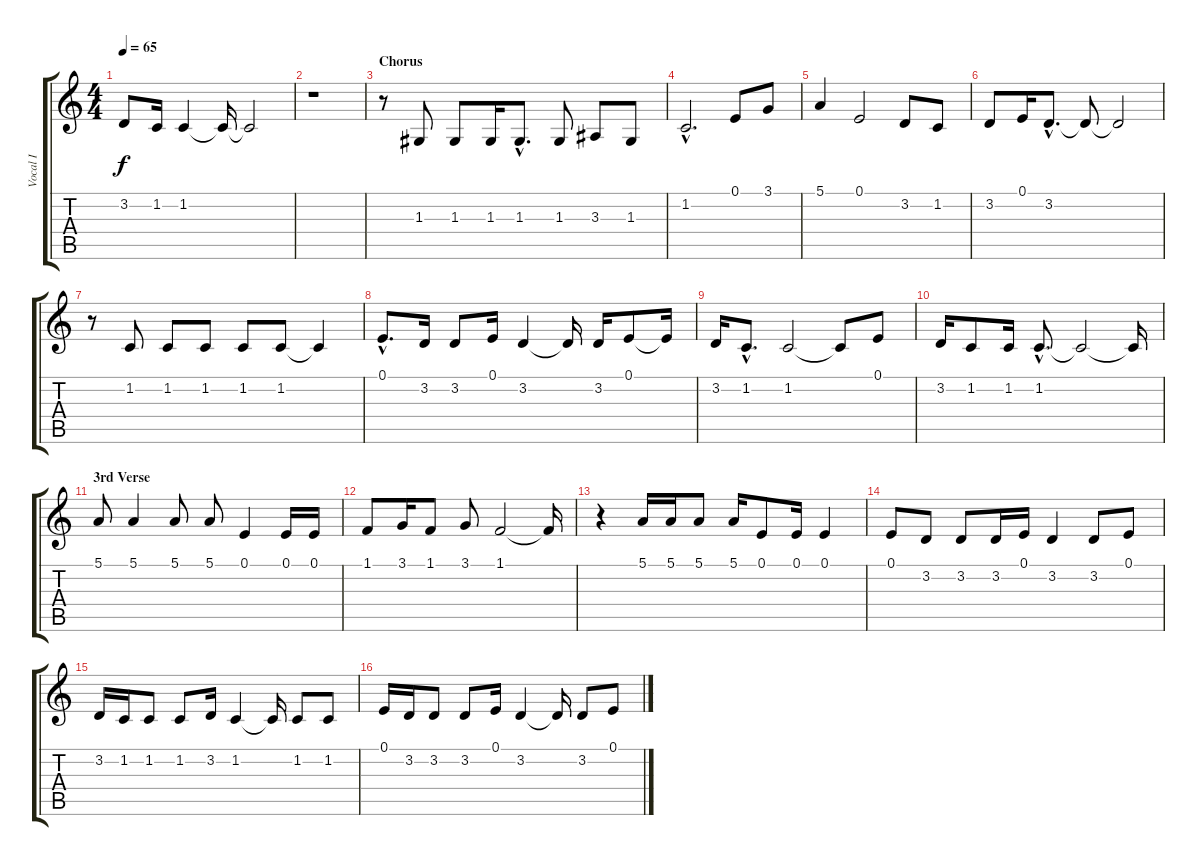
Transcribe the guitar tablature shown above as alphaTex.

\track ("Vocal I" "Vocal I") {instrument flute}
\staff {score tabs}
\tuning (E4 B3 G3 D3 A2 E2) {hide}
\ts (4 4)
\tempo 65
\clef g2
\ks c
3.2.8{dy f} 1.2.16 1.2.4 1.2{t}.16 1.2{t}.2 |
r.1 |
\section ("" "Chorus")
r.8 1.3.8 1.3.8 1.3.16 1.3{hac}.8{d} 1.3.8 3.3.8 1.3.8 |
1.2{hac}.2{d} 0.1.8 3.1.8 |
5.1.4 0.1.2 3.2.8 1.2.8 |
3.2.8 0.1.16 3.2{hac}.8{d} 3.2{t}.8 3.2{t}.2 |
r.8 1.2.8 1.2.8 1.2.8 1.2.8 1.2.8 1.2{t}.4 |
0.1{hac}.8{d} 3.2.16 3.2.8 0.1.16 3.2.4 3.2{t}.16 3.2.16 0.1.8 0.1{t}.16 |
3.2.16 1.2{hac}.8{d} 1.2.2 1.2{t}.8 0.1.8 |
3.2.16 1.2.8 1.2.16 1.2{hac}.8{d} 1.2{t}.2 1.2{t}.16 |
\section ("" "3rd Verse")
5.1.8 5.1.4 5.1.8 5.1.8 0.1.4 0.1.16 0.1.16 |
1.1.8 3.1.16 1.1.8 3.1.8 1.1.2 1.1{t}.16 |
r.4 5.1.16 5.1.16 5.1.8 5.1.16 0.1.8 0.1.16 0.1.4 |
0.1.8 3.2.8 3.2.8 3.2.16 0.1.16 3.2.4 3.2.8 0.1.8 |
3.2.16 1.2.16 1.2.8 1.2.8 3.2.16 1.2.4 1.2{t}.16 1.2.8 1.2.8 |
0.1.16 3.2.16 3.2.8 3.2.8 0.1.16 3.2.4 3.2{t}.16 3.2.8 0.1.8
